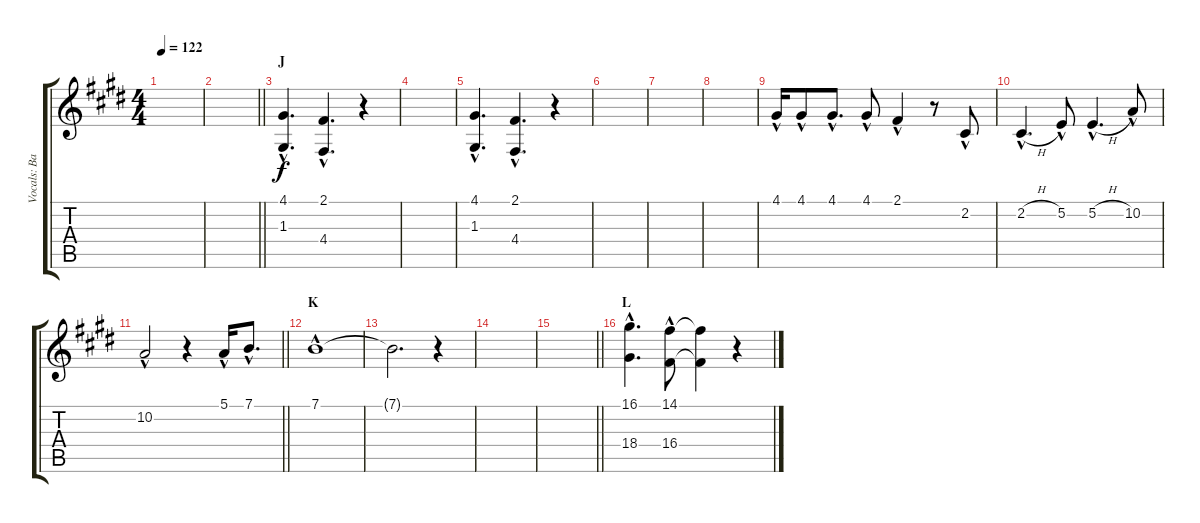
\track ("Vocals: Band" "Vocals: Ba") {instrument pad4choir}
\staff {score tabs}
\tuning (E4 B3 G3 D3 A2 E2) {hide}
\ts (4 4)
\tempo 122
\clef g2
\ks e
|
\barLineRight lightlight
|
\section ("" "J")
(4.1{hac} 1.3{hac}).4{d} (2.1{hac} 4.4{hac}).4{d} r.4 |
|
(4.1{hac} 1.3{hac}).4{d} (2.1{hac} 4.4{hac}).4{d} r.4 |
|
|
|
4.1{hac}.16 4.1{hac}.8 4.1{hac}.8{d} 4.1{hac}.8 2.1{hac}.4 r.8 2.2{hac}.8 |
2.2{h hac}.4{d} 5.2{hac}.8 5.2{h hac}.4{d} 10.2{hac}.8 |
\barLineRight lightlight
10.2{hac}.2 r.4 5.1{hac}.16 7.1{hac}.8{d} |
\section ("" "K")
7.1{hac}.1 |
7.1{t}.2{d} r.4 |
|
\barLineRight lightlight
|
\section ("" "L")
(16.1{hac} 18.4{hac}).4{d} (14.1{hac} 16.4{hac}).8 (14.1{t} 16.4{t}).4 r.4
